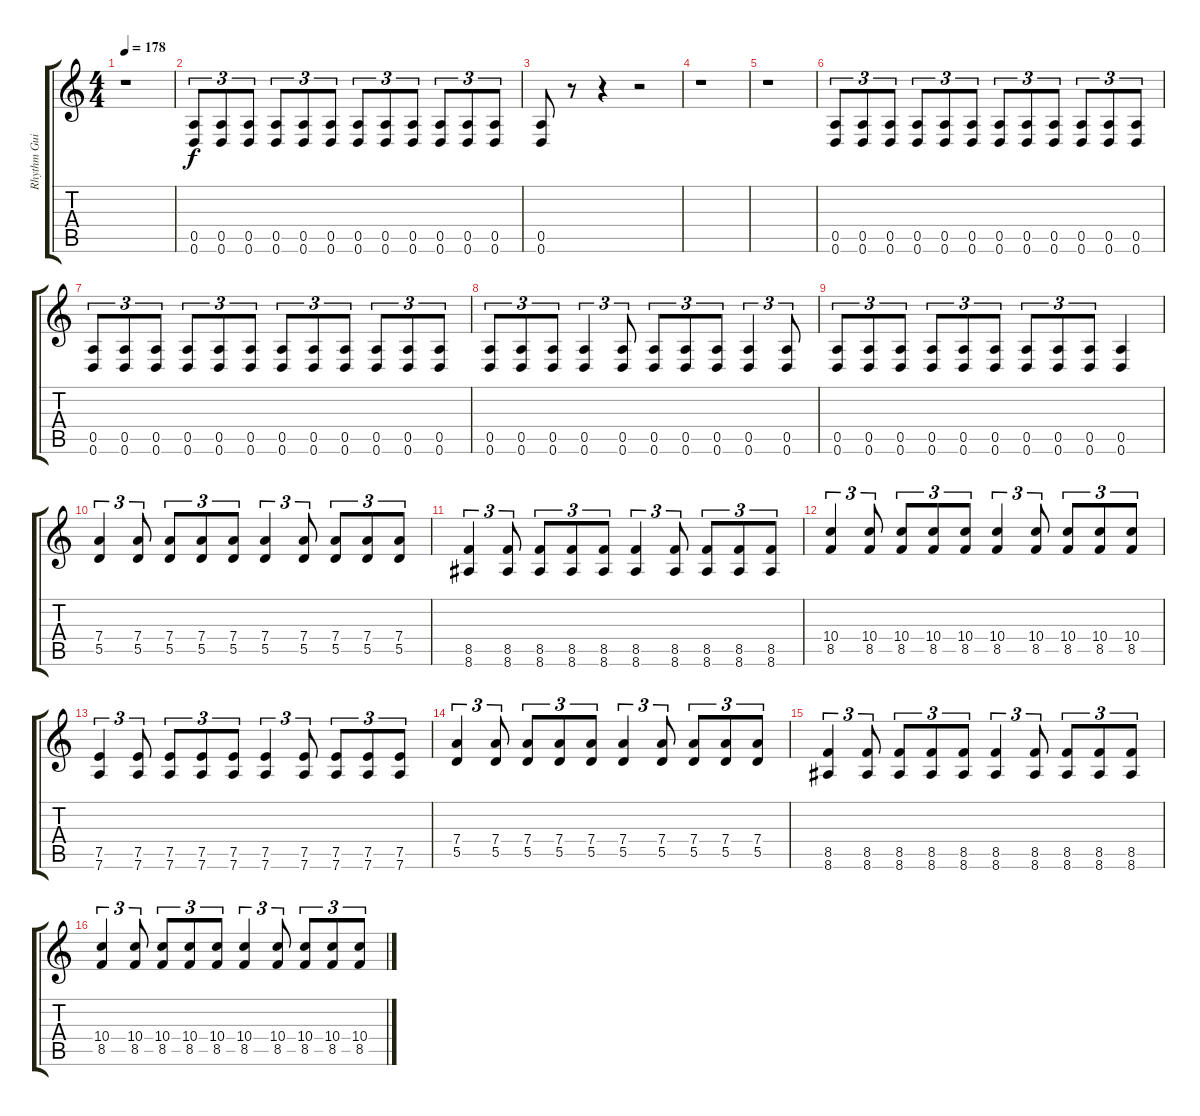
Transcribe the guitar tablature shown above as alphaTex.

\track ("Rhythm Guitar  " "Rhythm Gui") {instrument overdrivenguitar}
\staff {score tabs}
\tuning (E4 B3 G3 D3 A2 D2) {hide}
\ts (4 4)
\tempo 178
\clef g2
\ks c
r.1{dy f} |
(0.5 0.6).8{tu (3 2)} (0.5 0.6).8{tu (3 2)} (0.5 0.6).8{tu (3 2)} (0.5 0.6).8{tu (3 2)} (0.5 0.6).8{tu (3 2)} (0.5 0.6).8{tu (3 2)} (0.5 0.6).8{tu (3 2)} (0.5 0.6).8{tu (3 2)} (0.5 0.6).8{tu (3 2)} (0.5 0.6).8{tu (3 2)} (0.5 0.6).8{tu (3 2)} (0.5 0.6).8{tu (3 2)} |
(0.5 0.6).8 r.8 r.4 r.2 |
r.1 |
r.1 |
(0.5 0.6).8{tu (3 2)} (0.5 0.6).8{tu (3 2)} (0.5 0.6).8{tu (3 2)} (0.5 0.6).8{tu (3 2)} (0.5 0.6).8{tu (3 2)} (0.5 0.6).8{tu (3 2)} (0.5 0.6).8{tu (3 2)} (0.5 0.6).8{tu (3 2)} (0.5 0.6).8{tu (3 2)} (0.5 0.6).8{tu (3 2)} (0.5 0.6).8{tu (3 2)} (0.5 0.6).8{tu (3 2)} |
(0.5 0.6).8{tu (3 2)} (0.5 0.6).8{tu (3 2)} (0.5 0.6).8{tu (3 2)} (0.5 0.6).8{tu (3 2)} (0.5 0.6).8{tu (3 2)} (0.5 0.6).8{tu (3 2)} (0.5 0.6).8{tu (3 2)} (0.5 0.6).8{tu (3 2)} (0.5 0.6).8{tu (3 2)} (0.5 0.6).8{tu (3 2)} (0.5 0.6).8{tu (3 2)} (0.5 0.6).8{tu (3 2)} |
(0.5 0.6).8{tu (3 2)} (0.5 0.6).8{tu (3 2)} (0.5 0.6).8{tu (3 2)} (0.5 0.6).4{tu (3 2)} (0.5 0.6).8{tu (3 2)} (0.5 0.6).8{tu (3 2)} (0.5 0.6).8{tu (3 2)} (0.5 0.6).8{tu (3 2)} (0.5 0.6).4{tu (3 2)} (0.5 0.6).8{tu (3 2)} |
(0.5 0.6).8{tu (3 2)} (0.5 0.6).8{tu (3 2)} (0.5 0.6).8{tu (3 2)} (0.5 0.6).8{tu (3 2)} (0.5 0.6).8{tu (3 2)} (0.5 0.6).8{tu (3 2)} (0.5 0.6).8{tu (3 2)} (0.5 0.6).8{tu (3 2)} (0.5 0.6).8{tu (3 2)} (0.5 0.6).4 |
(7.4 5.5).4{tu (3 2)} (7.4 5.5).8{tu (3 2)} (7.4 5.5).8{tu (3 2)} (7.4 5.5).8{tu (3 2)} (7.4 5.5).8{tu (3 2)} (7.4 5.5).4{tu (3 2)} (7.4 5.5).8{tu (3 2)} (7.4 5.5).8{tu (3 2)} (7.4 5.5).8{tu (3 2)} (7.4 5.5).8{tu (3 2)} |
(8.5 8.6).4{tu (3 2)} (8.5 8.6).8{tu (3 2)} (8.5 8.6).8{tu (3 2)} (8.5 8.6).8{tu (3 2)} (8.5 8.6).8{tu (3 2)} (8.5 8.6).4{tu (3 2)} (8.5 8.6).8{tu (3 2)} (8.5 8.6).8{tu (3 2)} (8.5 8.6).8{tu (3 2)} (8.5 8.6).8{tu (3 2)} |
(10.4 8.5).4{tu (3 2)} (10.4 8.5).8{tu (3 2)} (10.4 8.5).8{tu (3 2)} (10.4 8.5).8{tu (3 2)} (10.4 8.5).8{tu (3 2)} (10.4 8.5).4{tu (3 2)} (10.4 8.5).8{tu (3 2)} (10.4 8.5).8{tu (3 2)} (10.4 8.5).8{tu (3 2)} (10.4 8.5).8{tu (3 2)} |
(7.5 7.6).4{tu (3 2)} (7.5 7.6).8{tu (3 2)} (7.5 7.6).8{tu (3 2)} (7.5 7.6).8{tu (3 2)} (7.5 7.6).8{tu (3 2)} (7.5 7.6).4{tu (3 2)} (7.5 7.6).8{tu (3 2)} (7.5 7.6).8{tu (3 2)} (7.5 7.6).8{tu (3 2)} (7.5 7.6).8{tu (3 2)} |
(7.4 5.5).4{tu (3 2)} (7.4 5.5).8{tu (3 2)} (7.4 5.5).8{tu (3 2)} (7.4 5.5).8{tu (3 2)} (7.4 5.5).8{tu (3 2)} (7.4 5.5).4{tu (3 2)} (7.4 5.5).8{tu (3 2)} (7.4 5.5).8{tu (3 2)} (7.4 5.5).8{tu (3 2)} (7.4 5.5).8{tu (3 2)} |
(8.5 8.6).4{tu (3 2)} (8.5 8.6).8{tu (3 2)} (8.5 8.6).8{tu (3 2)} (8.5 8.6).8{tu (3 2)} (8.5 8.6).8{tu (3 2)} (8.5 8.6).4{tu (3 2)} (8.5 8.6).8{tu (3 2)} (8.5 8.6).8{tu (3 2)} (8.5 8.6).8{tu (3 2)} (8.5 8.6).8{tu (3 2)} |
(10.4 8.5).4{tu (3 2)} (10.4 8.5).8{tu (3 2)} (10.4 8.5).8{tu (3 2)} (10.4 8.5).8{tu (3 2)} (10.4 8.5).8{tu (3 2)} (10.4 8.5).4{tu (3 2)} (10.4 8.5).8{tu (3 2)} (10.4 8.5).8{tu (3 2)} (10.4 8.5).8{tu (3 2)} (10.4 8.5).8{tu (3 2)}
